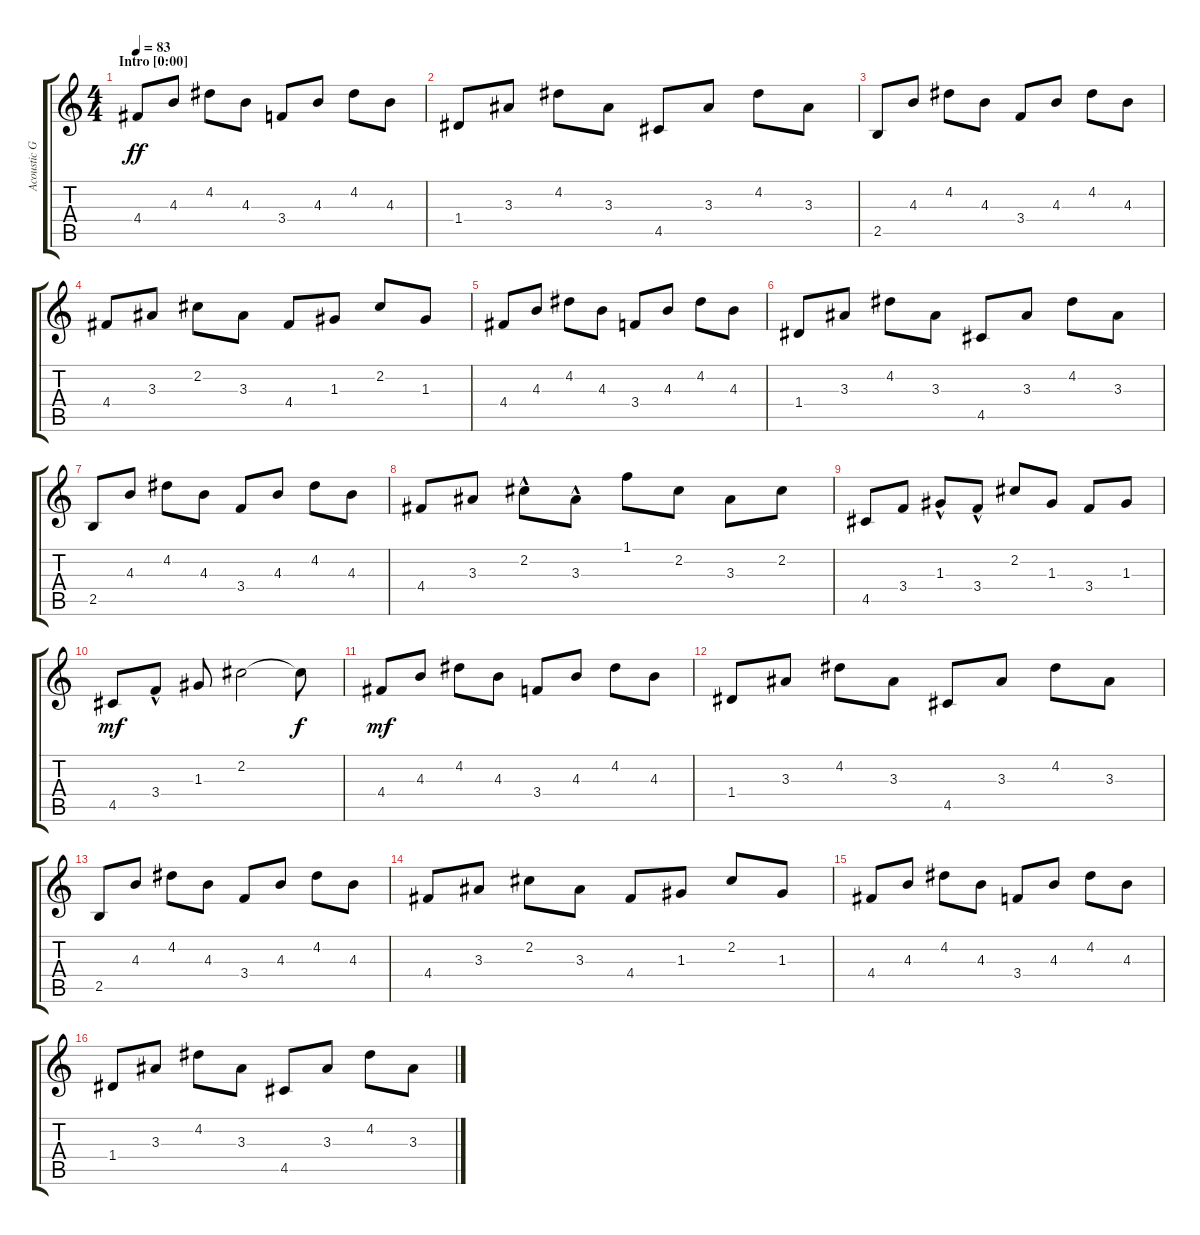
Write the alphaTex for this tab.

\track ("Acoustic Guitar" "Acoustic G") {instrument acousticguitarnylon}
\staff {score tabs}
\tuning (E4 B3 G3 D3 A2 E2) {hide}
\ts (4 4)
\section ("" "Intro [0:00]")
\tempo 83
\clef g2
\ks c
4.4.8{dy ff instrument acousticguitarnylon} 4.3.8 4.2.8 4.3.8 3.4.8 4.3.8 4.2.8 4.3.8 |
1.4.8 3.3.8 4.2.8 3.3.8 4.5.8 3.3.8 4.2.8 3.3.8 |
2.5.8 4.3.8 4.2.8 4.3.8 3.4.8 4.3.8 4.2.8 4.3.8 |
4.4.8 3.3.8 2.2.8 3.3.8 4.4.8 1.3.8 2.2.8 1.3.8 |
4.4.8 4.3.8 4.2.8 4.3.8 3.4.8 4.3.8 4.2.8 4.3.8 |
1.4.8 3.3.8 4.2.8 3.3.8 4.5.8 3.3.8 4.2.8 3.3.8 |
2.5.8 4.3.8 4.2.8 4.3.8 3.4.8 4.3.8 4.2.8 4.3.8 |
4.4.8 3.3.8 2.2{hac}.8 3.3{hac}.8 1.1.8 2.2.8 3.3.8 2.2.8 |
4.5.8 3.4.8 1.3{hac}.8 3.4{hac}.8 2.2.8 1.3.8 3.4.8 1.3.8 |
4.5.8{dy mf} 3.4{hac}.8 1.3.8 2.2.2 2.2{t}.8{dy f} |
4.4.8{dy mf} 4.3.8 4.2.8 4.3.8 3.4.8 4.3.8 4.2.8 4.3.8 |
1.4.8 3.3.8 4.2.8 3.3.8 4.5.8 3.3.8 4.2.8 3.3.8 |
2.5.8 4.3.8 4.2.8 4.3.8 3.4.8 4.3.8 4.2.8 4.3.8 |
4.4.8 3.3.8 2.2.8 3.3.8 4.4.8 1.3.8 2.2.8 1.3.8 |
4.4.8 4.3.8 4.2.8 4.3.8 3.4.8 4.3.8 4.2.8 4.3.8 |
1.4.8 3.3.8 4.2.8 3.3.8 4.5.8 3.3.8 4.2.8 3.3.8
